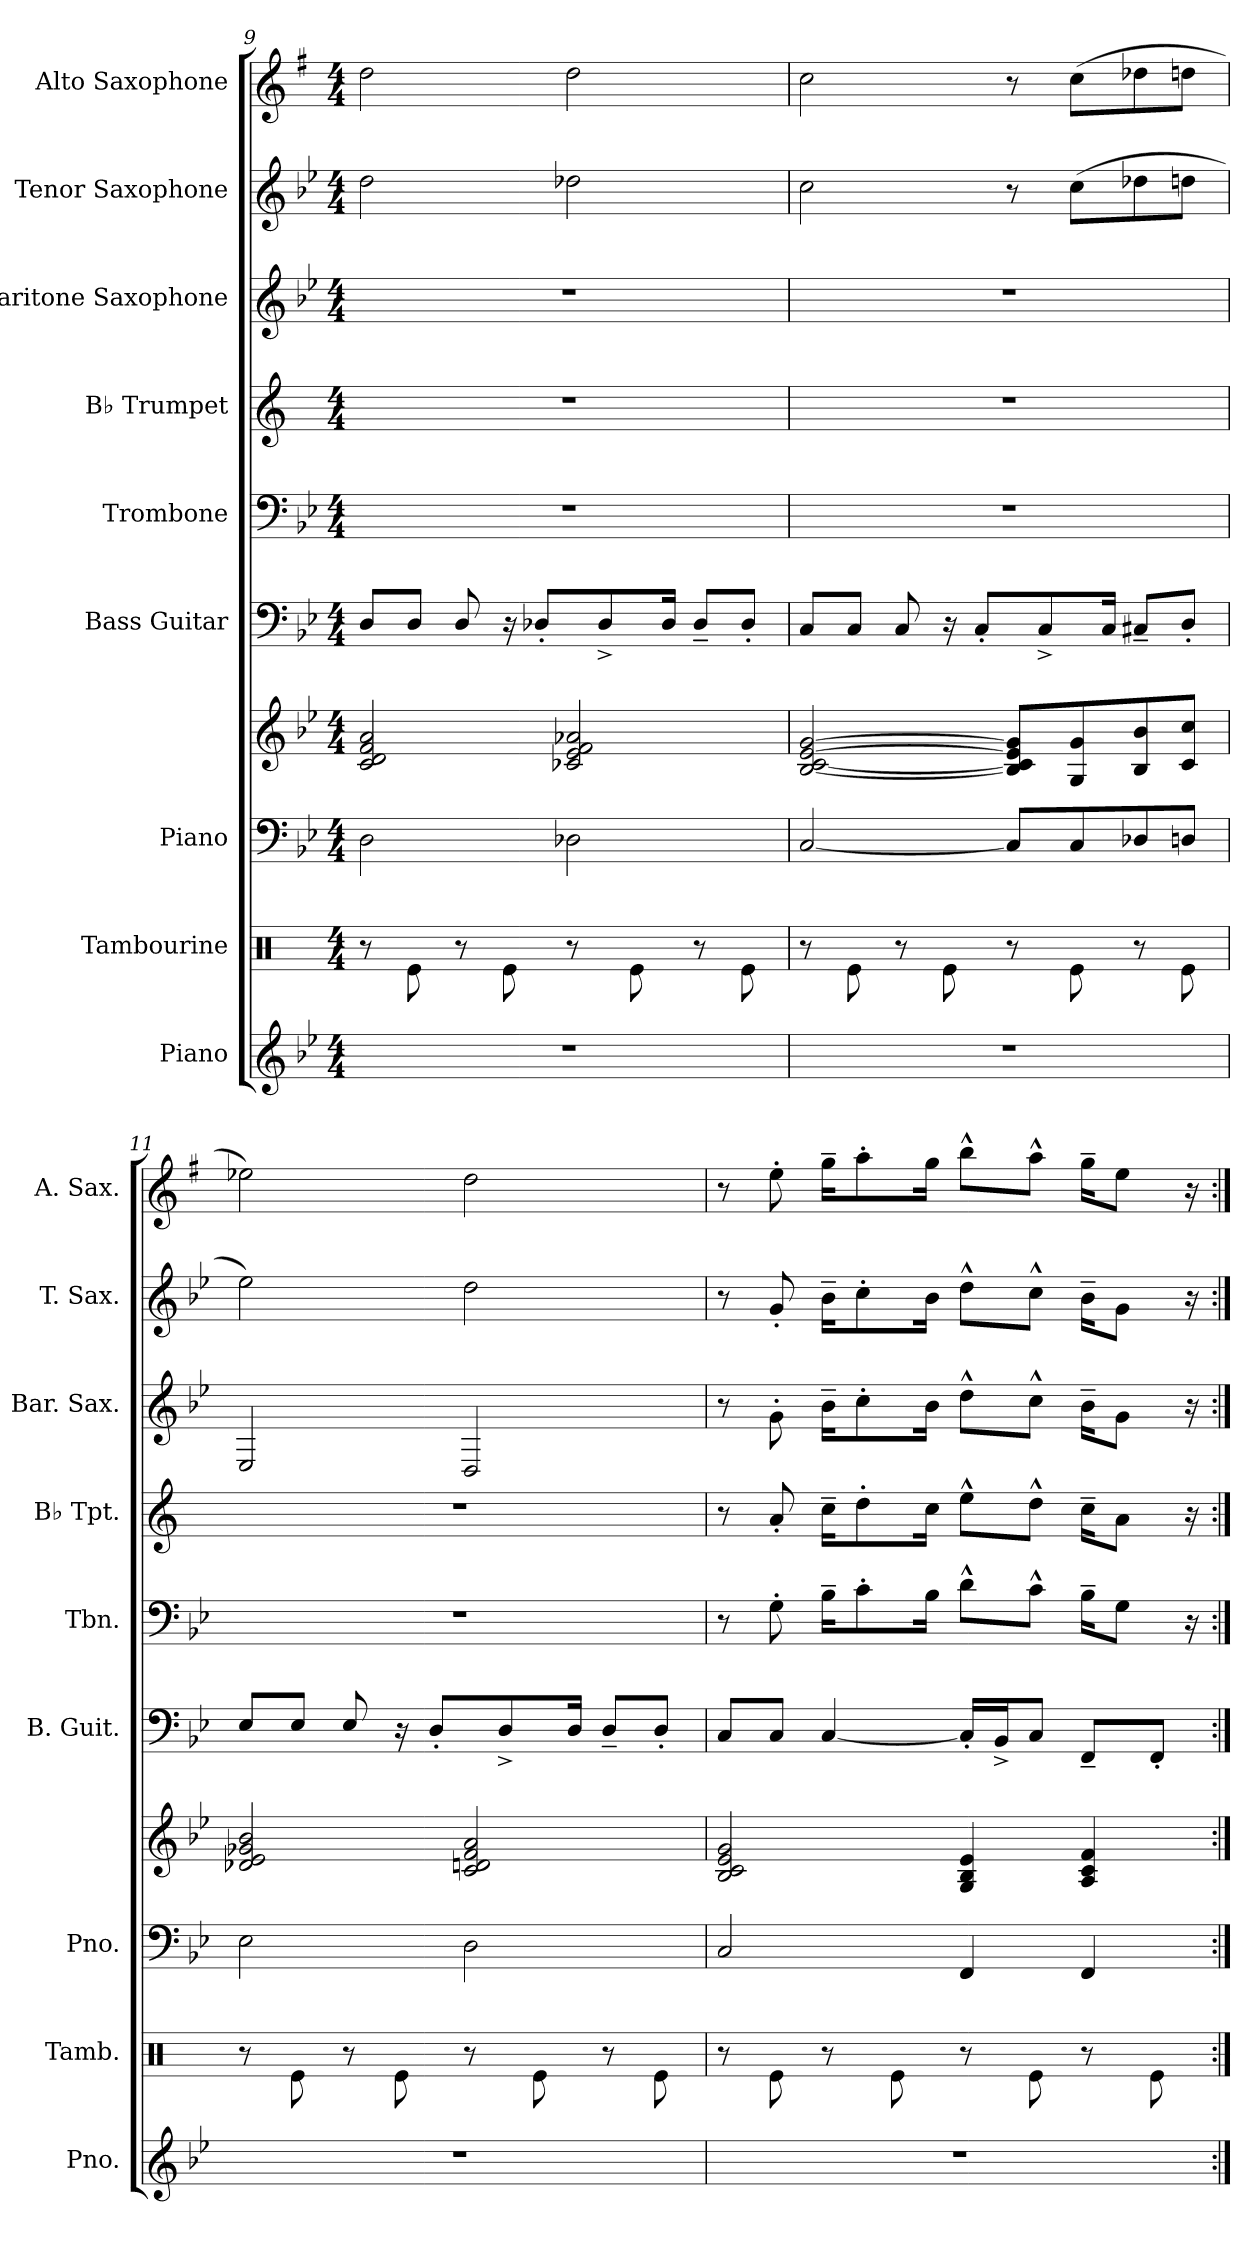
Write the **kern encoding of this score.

**kern	**kern	**kern	**kern	**kern	**kern	**kern	**kern	**kern	**kern
*part9	*part8	*part7	*part7	*part6	*part5	*part4	*part3	*part2	*part1
*staff10	*staff9	*staff8	*staff7	*staff6	*staff5	*staff4	*staff3	*staff2	*staff1
*I"Piano	*I"Tambourine	*I"Piano	*	*I"Bass Guitar	*I"Trombone	*I"B♭ Trumpet	*I"Baritone Saxophone	*I"Tenor Saxophone	*I"Alto Saxophone
*I'Pno.	*I'Tamb.	*I'Pno.	*	*I'B. Guit.	*I'Tbn.	*I'B♭ Tpt.	*I'Bar. Sax.	*I'T. Sax.	*I'A. Sax.
!!LO:PB:g=z
*clefG2	*clefX	*clefF4	*clefG2	*clefF4	*clefF4	*clefG2	*clefG2	*clefG2	*clefG2
*	*	*	*	*ITrd7c12	*	*ITrd1c2	*ITrd12c21	*ITrd8c14	*ITrd5c9
*k[b-e-]	*k[]	*k[b-e-]	*k[b-e-]	*k[b-e-]	*k[b-e-]	*k[b-e-]	*k[b-e-]	*k[b-e-]	*k[b-e-]
*M4/4	*M4/4	*M4/4	*M4/4	*M4/4	*M4/4	*M4/4	*M4/4	*M4/4	*M4/4
=9	=9	=9	=9	=9	=9	=9	=9	=9	=9
1r	8r	2D\	2c/ 2d/ 2f/ 2a/	8DD/L	1r	1r	1r	2d\	2f\
.	8Re\	.	.	8DD/J	.	.	.	.	.
.	8r	.	.	8DD/	.	.	.	.	.
.	8Re\	.	.	16r	.	.	.	.	.
.	.	.	.	8DD-X'/L	.	.	.	.	.
.	8r	2D-X\	2c-X/ 2e-/ 2f/ 2a-X/	.	.	.	.	2d-X\	2f\
.	.	.	.	8DD-^/	.	.	.	.	.
.	8Re\	.	.	.	.	.	.	.	.
.	.	.	.	16DD-/Jk	.	.	.	.	.
.	8r	.	.	8DD-~/L	.	.	.	.	.
.	8Re\	.	.	8DD-'/J	.	.	.	.	.
=10	=10	=10	=10	=10	=10	=10	=10	=10	=10
1r	8r	[2C/	[2B-/ [2c/ [2e-/ [2g/	8CC/L	1r	1r	1r	2c\	2e-\
.	8Re\	.	.	8CC/J	.	.	.	.	.
.	8r	.	.	8CC/	.	.	.	.	.
.	8Re\	.	.	16r	.	.	.	.	.
.	.	.	.	8CC'/L	.	.	.	.	.
.	8r	8C/L]	8B-/] 8c/] 8e-/] 8g/]L	.	.	.	.	8r	8r
.	.	.	.	8CC^/	.	.	.	.	.
.	8Re\	8C/	8G/ 8g/	.	.	.	.	(8c\L	(8e-\L
.	.	.	.	16CC/Jk	.	.	.	.	.
.	8r	8D-X/	8B-/ 8b-/	8CC#X~/L	.	.	.	8d-X\	8f-X\
.	8Re\	8Dn/J	8c/ 8cc/J	8DD'/J	.	.	.	8dn\J	8fn\J
=11	=11	=11	=11	=11	=11	=11	=11	=11	=11
1r	8r	2E-\	2d-X/ 2e-/ 2g-X/ 2b-/	8EE-/L	1r	1r	2EE-/	2e-\)	2g-X\)
.	8Re\	.	.	8EE-/J	.	.	.	.	.
.	8r	.	.	8EE-/	.	.	.	.	.
.	8Re\	.	.	16r	.	.	.	.	.
.	.	.	.	8DD'/L	.	.	.	.	.
.	8r	2D\	2c/ 2dn/ 2f/ 2a/	.	.	.	2DD/	2d\	2f\
.	.	.	.	8DD^/	.	.	.	.	.
.	8Re\	.	.	.	.	.	.	.	.
.	.	.	.	16DD/Jk	.	.	.	.	.
.	8r	.	.	8DD~/L	.	.	.	.	.
.	8Re\	.	.	8DD'/J	.	.	.	.	.
!!LO:PB:g=z
=12	=12	=12	=12	=12	=12	=12	=12	=12	=12
1r	8r	2C/	2B-/ 2c/ 2e-/ 2g/	8CC/L	8r	8r	8r	8r	8r
.	8Re\	.	.	8CC/J	8G'\	8g'/	8G'\	8G'/	8g'\
.	8r	.	.	[4CC/	16B-~\KL	16b-~\KL	16B-~\KL	16B-~\KL	16b-~\KL
.	.	.	.	.	8c'\	8cc'\	8c'\	8c'\	8cc'\
.	8Re\	.	.	.	.	.	.	.	.
.	.	.	.	.	16B-\Jk	16b-\Jk	16B-\Jk	16B-\Jk	16b-\Jk
.	8r	4FF/	4G/ 4B-/ 4e-/	16CC'/LL]	8d^^\L	8dd^^\L	8d^^\L	8d^^\L	8dd^^\L
.	.	.	.	16BBB-^/J	.	.	.	.	.
.	8Re\	.	.	8CC/J	8c^^\J	8cc^^\J	8c^^\J	8c^^\J	8cc^^\J
.	8r	4FF/	4A/ 4c/ 4f/	8FFF~/L	16B-~\KL	16b-~\KL	16B-~\KL	16B-~\KL	16b-~\KL
.	.	.	.	.	8G\J	8g\J	8G\J	8G\J	8g\J
.	8Re\	.	.	8FFF'/J	.	.	.	.	.
.	.	.	.	.	16r	16r	16r	16r	16r
=:|!	=:|!	=:|!	=:|!	=:|!	=:|!	=:|!	=:|!	=:|!	=:|!
*-	*-	*-	*-	*-	*-	*-	*-	*-	*-
